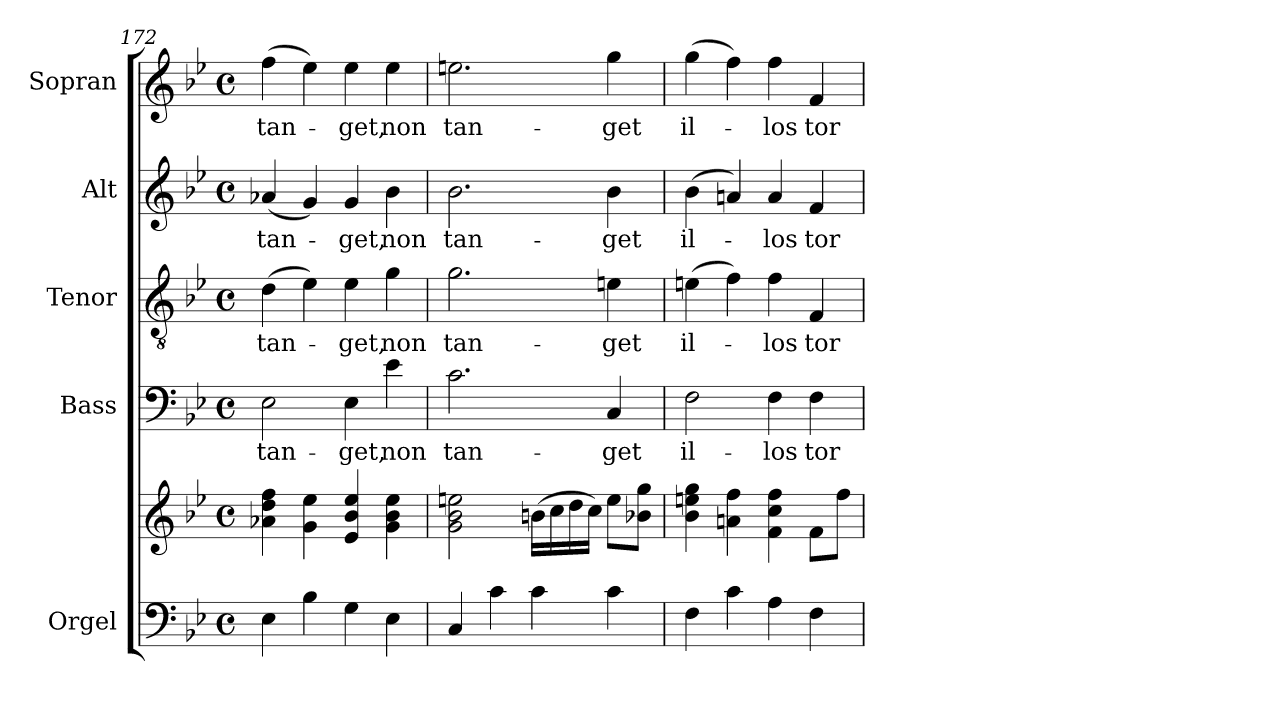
**kern	**kern	**kern	**text	**kern	**text	**kern	**text	**kern	**text
*part5	*part5	*part4	*part4	*part3	*part3	*part2	*part2	*part1	*part1
*staff6	*staff5	*staff4	*staff4	*staff3	*staff3	*staff2	*staff2	*staff1	*staff1
*I"Orgel	*	*I"Bass	*	*I"Tenor	*	*I"Alt	*	*I"Sopran	*
*I'Org.	*	*I'B.	*	*I'T.	*	*I'A.	*	*I'S.	*
*clefF4	*clefG2	*clefF4	*	*clefGv2	*	*clefG2	*	*clefG2	*
*k[b-e-]	*k[b-e-]	*k[b-e-]	*	*k[b-e-]	*	*k[b-e-]	*	*k[b-e-]	*
*B-:	*B-:	*B-:	*	*B-:	*	*B-:	*	*B-:	*
*M4/4	*M4/4	*M4/4	*	*M4/4	*	*M4/4	*	*M4/4	*
*met(c)	*met(c)	*met(c)	*	*met(c)	*	*met(c)	*	*met(c)	*
=172	=172	=172	=172	=172	=172	=172	=172	=172	=172
!	!	!	!LO:LY:b	!	!LO:LY:b	!	!LO:LY:b	!	!LO:LY:b
4E-\	4a-X\ 4dd\ 4ff\	2E-\	tan-	(>4d\	tan-	(<4a-X/	tan-	(>4ff\	tan-
4B-\	4g\ 4ee-\	.	.	4e-\)	.	4g/)	.	4ee-\)	.
!	!	!	!LO:LY:b	!	!LO:LY:b	!	!LO:LY:b	!	!LO:LY:b
4G\	4e-/ 4b-/ 4ee-/	4E-\	-get,	4e-\	-get,	4g/	-get,	4ee-\	-get,
!	!	!	!LO:LY:b	!	!LO:LY:b	!	!LO:LY:b	!	!LO:LY:b
4E-\	4g\ 4b-\ 4ee-\	4e-\	non	4g\	non	4b-\	non	4ee-\	non
!!LO:LB:g=z
=173	=173	=173	=173	=173	=173	=173	=173	=173	=173
!	!	!	!LO:LY:b	!	!LO:LY:b	!	!LO:LY:b	!	!LO:LY:b
4C/	2g\ 2b-\ 2een\	2.c\	tan-	2.g\	tan-	2.b-\	tan-	2.een\	tan-
4c\	.	.	.	.	.	.	.	.	.
4c\	(>16bn\LL	.	.	.	.	.	.	.	.
.	16cc\	.	.	.	.	.	.	.	.
.	16dd\	.	.	.	.	.	.	.	.
.	16cc\JJ)	.	.	.	.	.	.	.	.
!	!	!	!LO:LY:b	!	!LO:LY:b	!	!LO:LY:b	!	!LO:LY:b
4c\	8ee\L	4C/	-get	4en\	-get	4b-\	-get	4gg\	-get
.	8b-X\ 8gg\J	.	.	.	.	.	.	.	.
=174	=174	=174	=174	=174	=174	=174	=174	=174	=174
!	!	!	!LO:LY:b	!	!LO:LY:b	!	!LO:LY:b	!	!LO:LY:b
4F\	4b-\ 4een\ 4gg\	2F\	il-	(>4en\	il-	(>4b-\	il-	(>4gg\	il-
4c\	4an\ 4ff\	.	.	4f\)	.	4an/)	.	4ff\)	.
!	!	!	!LO:LY:b	!	!LO:LY:b	!	!LO:LY:b	!	!LO:LY:b
4A\	4f\ 4cc\ 4ff\	4F\	-los	4f\	-los	4a/	-los	4ff\	-los
!	!	!	!LO:LY:b	!	!LO:LY:b	!	!LO:LY:b	!	!LO:LY:b
4F\	8f\L	4F\	tor-	4F/	tor-	4f/	tor-	4f/	tor-
.	8ff\J	.	.	.	.	.	.	.	.
=	=	=	=	=	=	=	=	=	=
*-	*-	*-	*-	*-	*-	*-	*-	*-	*-
